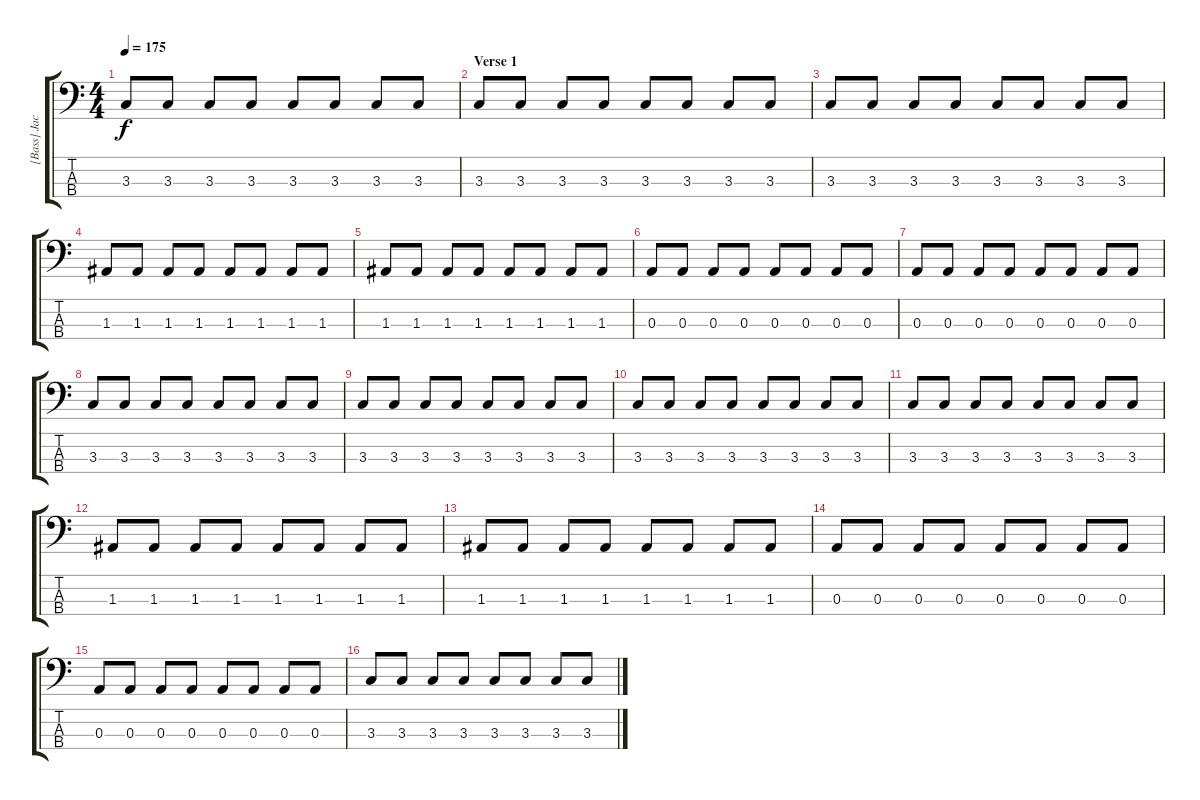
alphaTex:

\track ("[Bass] Jack Tankersley" "[Bass] Jac") {instrument electricbasspick}
\staff {score tabs}
\tuning (G2 D2 A1 E1) {hide}
\ts (4 4)
\tempo 175
\clef f4
\ks c
3.3.8{dy f} 3.3.8 3.3.8 3.3.8 3.3.8 3.3.8 3.3.8 3.3.8 |
\section ("" "Verse 1")
3.3.8 3.3.8 3.3.8 3.3.8 3.3.8 3.3.8 3.3.8 3.3.8 |
3.3.8 3.3.8 3.3.8 3.3.8 3.3.8 3.3.8 3.3.8 3.3.8 |
1.3.8 1.3.8 1.3.8 1.3.8 1.3.8 1.3.8 1.3.8 1.3.8 |
1.3.8 1.3.8 1.3.8 1.3.8 1.3.8 1.3.8 1.3.8 1.3.8 |
0.3.8 0.3.8 0.3.8 0.3.8 0.3.8 0.3.8 0.3.8 0.3.8 |
0.3.8 0.3.8 0.3.8 0.3.8 0.3.8 0.3.8 0.3.8 0.3.8 |
3.3.8 3.3.8 3.3.8 3.3.8 3.3.8 3.3.8 3.3.8 3.3.8 |
3.3.8 3.3.8 3.3.8 3.3.8 3.3.8 3.3.8 3.3.8 3.3.8 |
3.3.8 3.3.8 3.3.8 3.3.8 3.3.8 3.3.8 3.3.8 3.3.8 |
3.3.8 3.3.8 3.3.8 3.3.8 3.3.8 3.3.8 3.3.8 3.3.8 |
1.3.8 1.3.8 1.3.8 1.3.8 1.3.8 1.3.8 1.3.8 1.3.8 |
1.3.8 1.3.8 1.3.8 1.3.8 1.3.8 1.3.8 1.3.8 1.3.8 |
0.3.8 0.3.8 0.3.8 0.3.8 0.3.8 0.3.8 0.3.8 0.3.8 |
0.3.8 0.3.8 0.3.8 0.3.8 0.3.8 0.3.8 0.3.8 0.3.8 |
3.3.8 3.3.8 3.3.8 3.3.8 3.3.8 3.3.8 3.3.8 3.3.8
